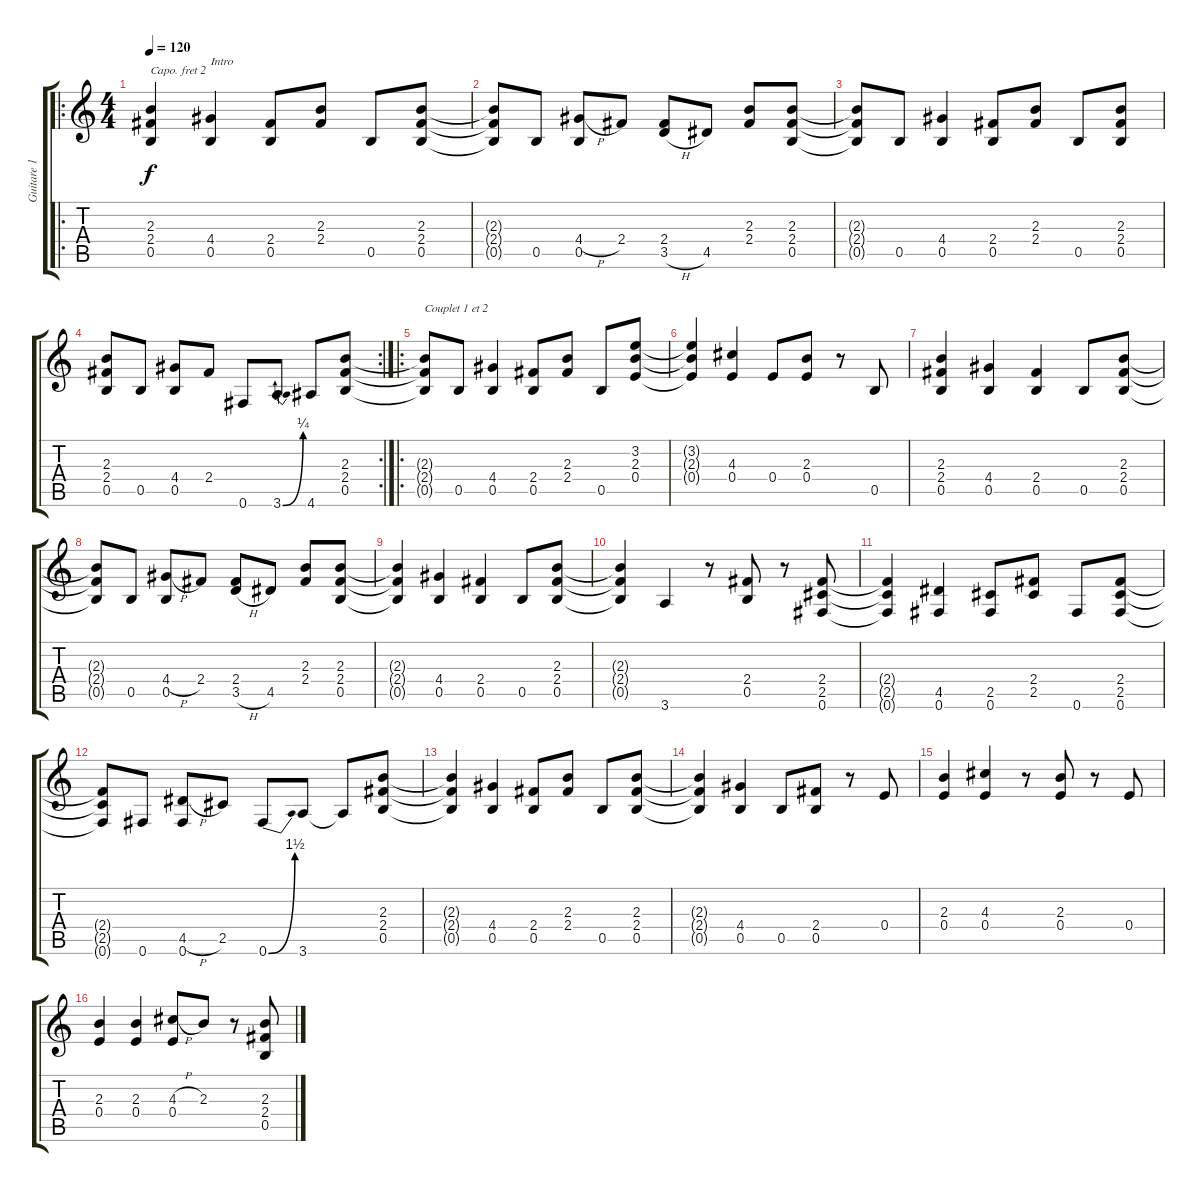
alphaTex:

\track ("Guitare 1" "Guitare 1") {instrument acousticguitarsteel}
\staff {score tabs}
\capo 2
\tuning (E4 B3 G3 D3 A2 E2) {hide}
\ro
\ts (4 4)
\tempo 120
\clef g2
\ks c
(2.3 2.4 0.5).4{dy f instrument acousticguitarsteel} (4.4 0.5).4{txt "Intro"} (2.4 0.5).8 (2.3 2.4).8 0.5.8 (2.3 2.4 0.5).8 |
(2.3{t} 2.4{t} 0.5{t}).8 0.5.8 (4.4{h} 0.5).8 2.4.8 (2.4 3.5{h}).8 4.5.8 (2.3 2.4).8 (2.3 2.4 0.5).8 |
(2.3{t} 2.4{t} 0.5{t}).8 0.5.8 (4.4 0.5).4 (2.4 0.5).8 (2.3 2.4).8 0.5.8 (2.3 2.4 0.5).8 |
\rc 2
(2.3 2.4 0.5).8 0.5.8 (4.4 0.5).8 2.4.8 0.6.8 3.6{be (bend 0 0 60 1)}.8 4.6.8 (2.3 2.4 0.5).8 |
\ro
(2.3{t} 2.4{t} 0.5{t}).8{txt "Couplet 1 et 2"} 0.5.8 (4.4 0.5).4 (2.4 0.5).8 (2.3 2.4).8 0.5.8 (3.2 2.3 0.4).8 |
(3.2{t} 2.3{t} 0.4{t}).4 (4.3 0.4).4 0.4.8 (2.3 0.4).8 r.8 0.5.8 |
(2.3 2.4 0.5).4 (4.4 0.5).4 (2.4 0.5).4 0.5.8 (2.3 2.4 0.5).8 |
(2.3{t} 2.4{t} 0.5{t}).8 0.5.8 (4.4{h} 0.5).8 2.4.8 (2.4 3.5{h}).8 4.5.8 (2.3 2.4).8 (2.3 2.4 0.5).8 |
(2.3{t} 2.4{t} 0.5{t}).4 (4.4 0.5).4 (2.4 0.5).4 0.5.8 (2.3 2.4 0.5).8 |
(2.3{t} 2.4{t} 0.5{t}).4 3.6.4 r.8 (2.4 0.5).8 r.8 (2.4 2.5 0.6).8 |
(2.4{t} 2.5{t} 0.6{t}).4 (4.5 0.6).4 (2.5 0.6).8 (2.4 2.5).8 0.6.8 (2.4 2.5 0.6).8 |
(2.4{t} 2.5{t} 0.6{t}).8 0.6.8 (4.5{h} 0.6).8 2.5.8 0.6{be (bend 0 0 60 6)}.8 3.6.8 3.6{t}.8 (2.3 2.4 0.5).8 |
(2.3{t} 2.4{t} 0.5{t}).4 (4.4 0.5).4 (2.4 0.5).8 (2.3 2.4).8 0.5.8 (2.3 2.4 0.5).8 |
(2.3{t} 2.4{t} 0.5{t}).4 (4.4 0.5).4 0.5.8 (2.4 0.5).8 r.8 0.4.8 |
(2.3 0.4).4 (4.3 0.4).4 r.8 (2.3 0.4).8 r.8 0.4.8 |
(2.3 0.4).4 (2.3 0.4).4 (4.3{h} 0.4).8 2.3.8 r.8 (2.3 2.4 0.5).8
